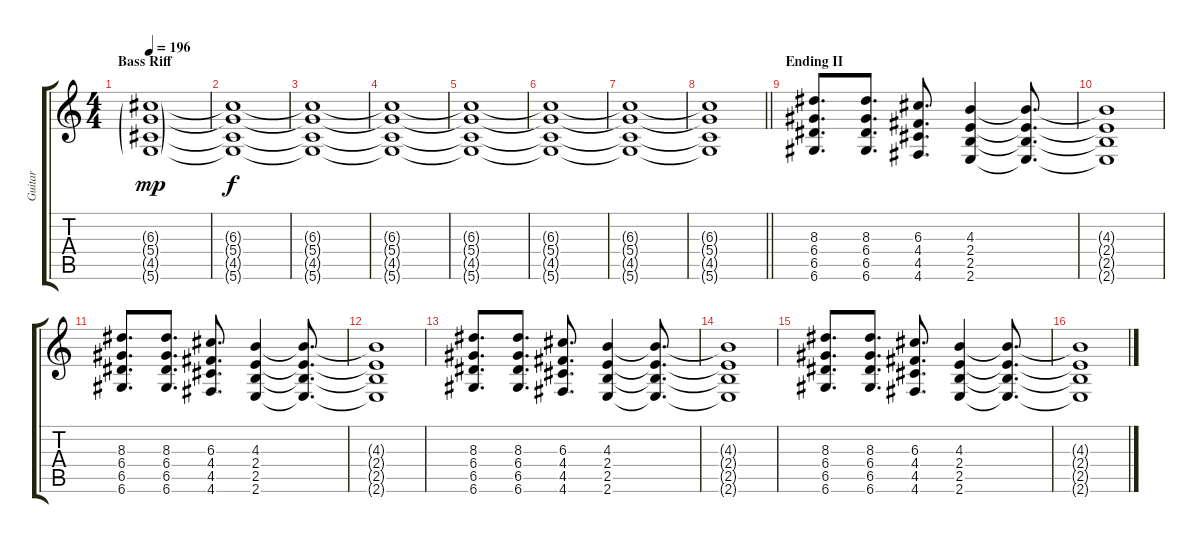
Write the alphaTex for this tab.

\track ("Guitar" "Guitar") {instrument distortionguitar}
\staff {score tabs}
\tuning (E4 B3 G3 D3 A2 D2) {hide}
\ts (4 4)
\section ("" "Bass Riff")
\tempo 196
\clef g2
\ks c
(6.3{g} 5.4{g} 4.5{g} 5.6{g}).1{dy mp} |
(6.3{t} 5.4{t} 4.5{t} 5.6{t}).1{dy f} |
(6.3{t} 5.4{t} 4.5{t} 5.6{t}).1 |
(6.3{t} 5.4{t} 4.5{t} 5.6{t}).1 |
(6.3{t} 5.4{t} 4.5{t} 5.6{t}).1 |
(6.3{t} 5.4{t} 4.5{t} 5.6{t}).1 |
(6.3{t} 5.4{t} 4.5{t} 5.6{t}).1 |
\barLineRight lightlight
(6.3{t} 5.4{t} 4.5{t} 5.6{t}).1 |
\section ("" "Ending II")
(8.3 6.4 6.5 6.6).8{d} (8.3 6.4 6.5 6.6).8{d} (6.3 4.4 4.5 4.6).8{d} (4.3 2.4 2.5 2.6).4 (4.3{t} 2.4{t} 2.5{t} 2.6{t}).8{d} |
(4.3{t} 2.4{t} 2.5{t} 2.6{t}).1 |
(8.3 6.4 6.5 6.6).8{d} (8.3 6.4 6.5 6.6).8{d} (6.3 4.4 4.5 4.6).8{d} (4.3 2.4 2.5 2.6).4 (4.3{t} 2.4{t} 2.5{t} 2.6{t}).8{d} |
(4.3{t} 2.4{t} 2.5{t} 2.6{t}).1 |
(8.3 6.4 6.5 6.6).8{d} (8.3 6.4 6.5 6.6).8{d} (6.3 4.4 4.5 4.6).8{d} (4.3 2.4 2.5 2.6).4 (4.3{t} 2.4{t} 2.5{t} 2.6{t}).8{d} |
(4.3{t} 2.4{t} 2.5{t} 2.6{t}).1 |
(8.3 6.4 6.5 6.6).8{d} (8.3 6.4 6.5 6.6).8{d} (6.3 4.4 4.5 4.6).8{d} (4.3 2.4 2.5 2.6).4 (4.3{t} 2.4{t} 2.5{t} 2.6{t}).8{d} |
(4.3{t} 2.4{t} 2.5{t} 2.6{t}).1
